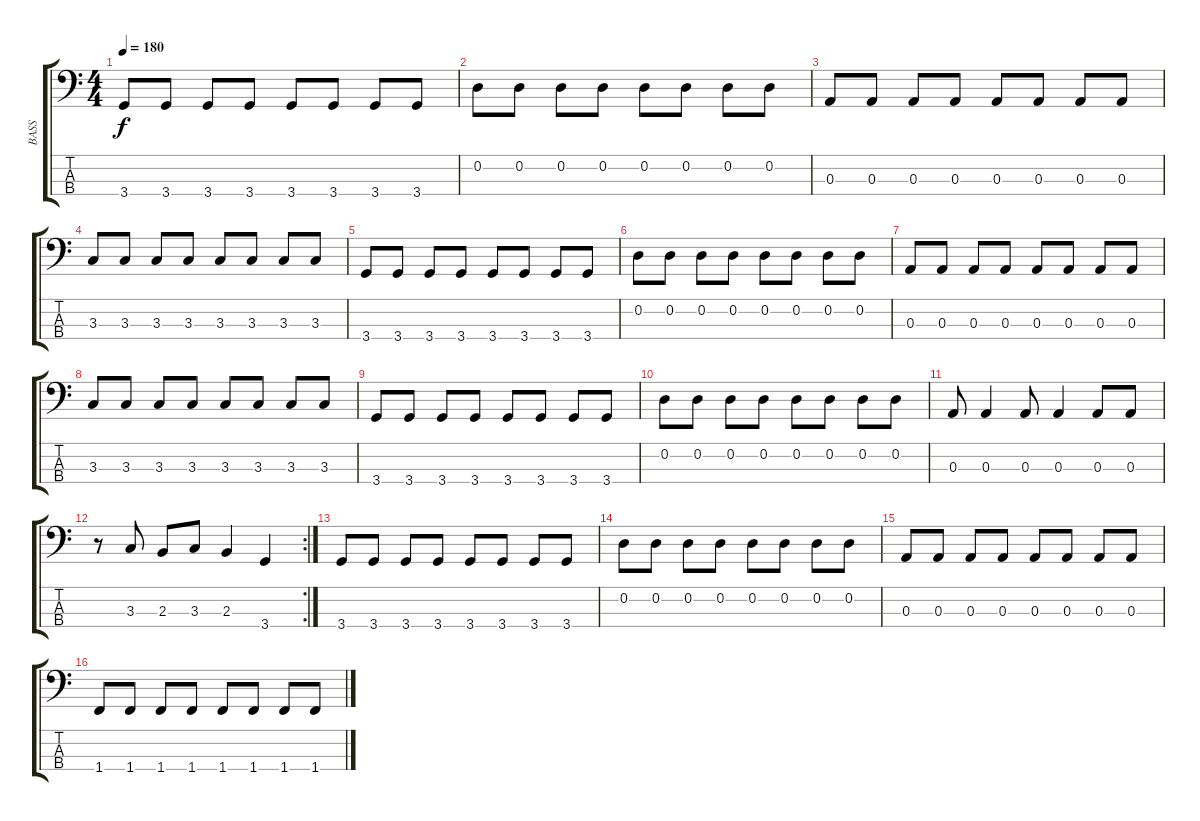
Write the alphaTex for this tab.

\track ("BASS" "BASS") {instrument electricbassfinger}
\staff {score tabs}
\tuning (G2 D2 A1 E1) {hide}
\ts (4 4)
\tempo 180
\clef f4
\ks c
3.4.8{dy f} 3.4.8 3.4.8 3.4.8 3.4.8 3.4.8 3.4.8 3.4.8 |
0.2.8 0.2.8 0.2.8 0.2.8 0.2.8 0.2.8 0.2.8 0.2.8 |
0.3.8 0.3.8 0.3.8 0.3.8 0.3.8 0.3.8 0.3.8 0.3.8 |
3.3.8 3.3.8 3.3.8 3.3.8 3.3.8 3.3.8 3.3.8 3.3.8 |
3.4.8 3.4.8 3.4.8 3.4.8 3.4.8 3.4.8 3.4.8 3.4.8 |
0.2.8 0.2.8 0.2.8 0.2.8 0.2.8 0.2.8 0.2.8 0.2.8 |
0.3.8 0.3.8 0.3.8 0.3.8 0.3.8 0.3.8 0.3.8 0.3.8 |
3.3.8 3.3.8 3.3.8 3.3.8 3.3.8 3.3.8 3.3.8 3.3.8 |
3.4.8 3.4.8 3.4.8 3.4.8 3.4.8 3.4.8 3.4.8 3.4.8 |
0.2.8 0.2.8 0.2.8 0.2.8 0.2.8 0.2.8 0.2.8 0.2.8 |
0.3.8 0.3.4 0.3.8 0.3.4 0.3.8 0.3.8 |
\rc 2
r.8 3.3.8 2.3.8 3.3.8 2.3.4 3.4.4 |
3.4.8 3.4.8 3.4.8 3.4.8 3.4.8 3.4.8 3.4.8 3.4.8 |
0.2.8 0.2.8 0.2.8 0.2.8 0.2.8 0.2.8 0.2.8 0.2.8 |
0.3.8 0.3.8 0.3.8 0.3.8 0.3.8 0.3.8 0.3.8 0.3.8 |
1.4.8 1.4.8 1.4.8 1.4.8 1.4.8 1.4.8 1.4.8 1.4.8
